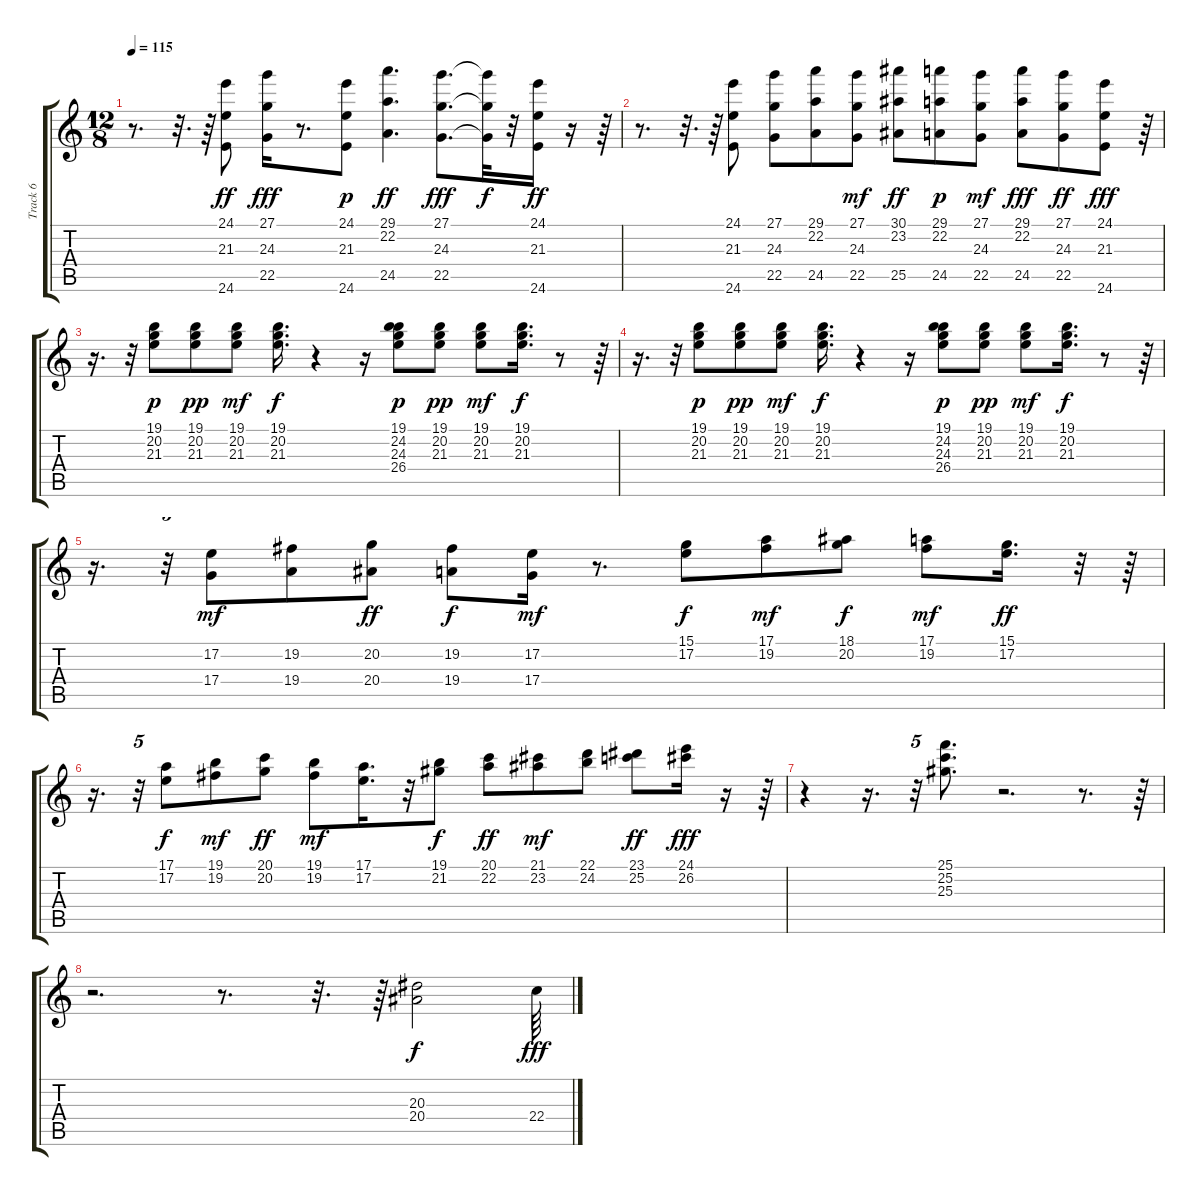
\track ("Track 6" "Track 6") {instrument trumpet}
\staff {score tabs}
\tuning (E4 B3 G3 D3 A2 E2) {hide}
\ts (12 8)
\tempo 115
\clef g2
\ks c
r.8{d dy ff} r.32{d} r.64 (24.1 21.3 24.6).8 (27.1 24.3 22.5).16{dy fff} r.8{d} (24.1 21.3 24.6).8{dy p} (29.1 22.2 24.5).4{d dy ff} (27.1 24.3 22.5).8{d dy fff} (27.1{t} 24.3{t} 22.5{t}).32{dy f} r.32 (24.1 21.3 24.6).16{dy ff} r.16 r.64 |
r.8{d} r.32{d} r.64 (24.1 21.3 24.6).8 (27.1 24.3 22.5).8 (29.1 22.2 24.5).8 (27.1 24.3 22.5).8{dy mf} (30.1 23.2 25.5).8{dy ff} (29.1 22.2 24.5).8{dy p} (27.1 24.3 22.5).8{dy mf} (29.1 22.2 24.5).8{dy fff} (27.1 24.3 22.5).8{dy ff} (24.1 21.3 24.6).8{dy fff} r.64 |
r.16{d} r.32{tu (5 4)} (19.1 20.2 21.3).8{dy p} (19.1 20.2 21.3).8{dy pp} (19.1 20.2 21.3).8{dy mf} (19.1 20.2 21.3).16{d dy f} r.4 r.16 (19.1 24.2 24.3 26.4).8{dy p} (19.1 20.2 21.3).8{dy pp} (19.1 20.2 21.3).8{dy mf} (19.1 20.2 21.3).16{d dy f} r.8 r.64 |
r.16{d} r.32{tu (5 4)} (19.1 20.2 21.3).8{dy p} (19.1 20.2 21.3).8{dy pp} (19.1 20.2 21.3).8{dy mf} (19.1 20.2 21.3).16{d dy f} r.4 r.16 (19.1 24.2 24.3 26.4).8{dy p} (19.1 20.2 21.3).8{dy pp} (19.1 20.2 21.3).8{dy mf} (19.1 20.2 21.3).16{d dy f} r.8 r.64 |
r.16{d} r.32{tu (5 4)} (17.2 17.4).8{dy mf} (19.2 19.4).8 (20.2 20.4).8{dy ff} (19.2 19.4).8{dy f} (17.2 17.4).16{dy mf} r.8{d} (15.1 17.2).8{dy f} (17.1 19.2).8{dy mf} (18.1 20.2).8{dy f} (17.1 19.2).8{dy mf} (15.1 17.2).16{d dy ff} r.32 r.64 |
r.16{d} r.32{tu (5 4)} (17.1 17.2).8{dy f} (19.1 19.2).8{dy mf} (20.1 20.2).8{dy ff} (19.1 19.2).8{dy mf} (17.1 17.2).16{d} r.32 (19.1 21.2).8{dy f} (20.1 22.2).8{dy ff} (21.1 23.2).8{dy mf} (22.1 24.2).8 (23.1 25.2).8{dy ff} (24.1 26.2).16{dy fff} r.16 r.64 |
r.4 r.16{d} r.32{tu (5 4)} (25.1 25.2 25.3).8{d} r.2{d} r.8{d} r.64 |
r.2{d} r.8{d} r.32{d} r.64 (20.3 20.4).2{dy f} 22.4.64{dy fff}
